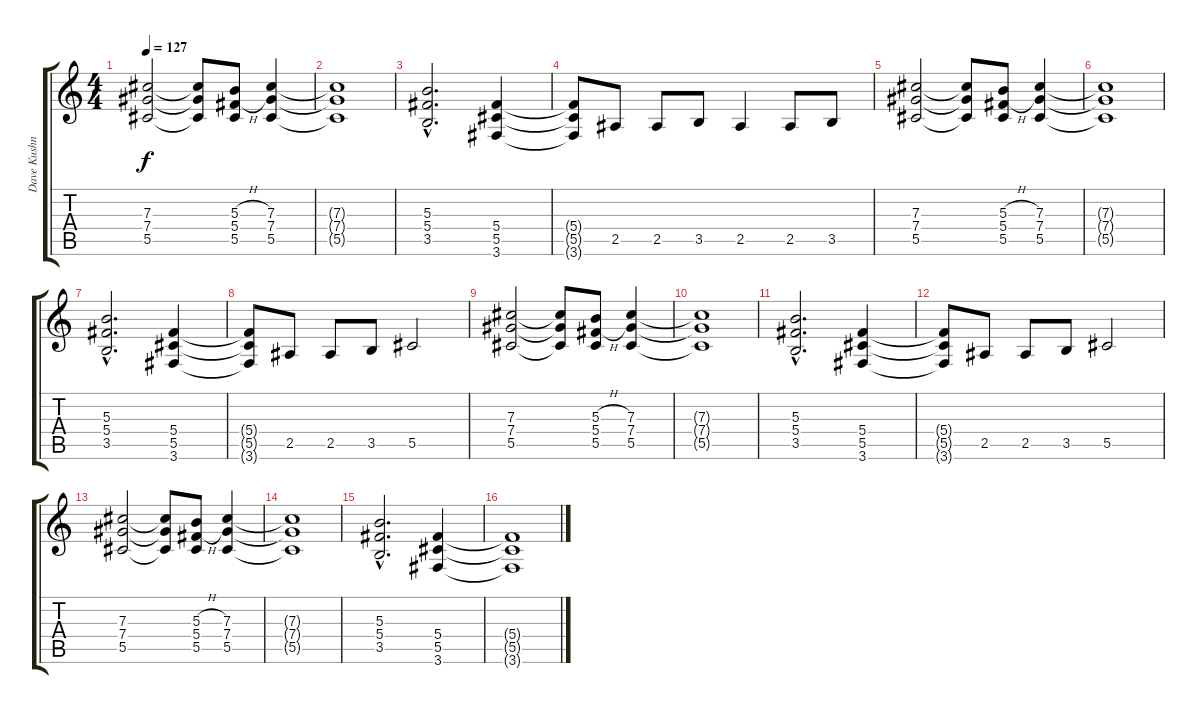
\track ("Dave Kushner" "Dave Kushn") {instrument electricguitarclean}
\staff {score tabs}
\tuning (Eb4 Bb3 Gb3 Db3 Ab2 Eb2) {hide}
\ts (4 4)
\tempo 127
\clef g2
\ks c
(7.3 7.4 5.5).2{dy f instrument distortionguitar} (7.3{t} 7.4{t} 5.5{t}).8 (5.3{h} 5.4{h} 5.5).8 (7.3 7.4 5.5).4 |
(7.3{t} 7.4{t} 5.5{t}).1 |
(5.3{hac} 5.4{hac} 3.5{hac}).2{d} (5.4 5.5 3.6).4 |
(5.4{t} 5.5{t} 3.6{t}).8 2.5.8 2.5.8 3.5.8 2.5.4 2.5.8 3.5.8 |
(7.3 7.4 5.5).2{instrument distortionguitar} (7.3{t} 7.4{t} 5.5{t}).8 (5.3{h} 5.4{h} 5.5).8 (7.3 7.4 5.5).4 |
(7.3{t} 7.4{t} 5.5{t}).1 |
(5.3{hac} 5.4{hac} 3.5{hac}).2{d} (5.4 5.5 3.6).4 |
(5.4{t} 5.5{t} 3.6{t}).8 2.5.8 2.5.8 3.5.8 5.5.2 |
(7.3 7.4 5.5).2{instrument distortionguitar} (7.3{t} 7.4{t} 5.5{t}).8 (5.3{h} 5.4{h} 5.5).8 (7.3 7.4 5.5).4 |
(7.3{t} 7.4{t} 5.5{t}).1 |
(5.3{hac} 5.4{hac} 3.5{hac}).2{d} (5.4 5.5 3.6).4 |
(5.4{t} 5.5{t} 3.6{t}).8 2.5.8 2.5.8 3.5.8 5.5.2 |
(7.3 7.4 5.5).2{instrument distortionguitar} (7.3{t} 7.4{t} 5.5{t}).8 (5.3{h} 5.4{h} 5.5).8 (7.3 7.4 5.5).4 |
(7.3{t} 7.4{t} 5.5{t}).1 |
(5.3{hac} 5.4{hac} 3.5{hac}).2{d} (5.4 5.5 3.6).4 |
(5.4{t} 5.5{t} 3.6{t}).1
